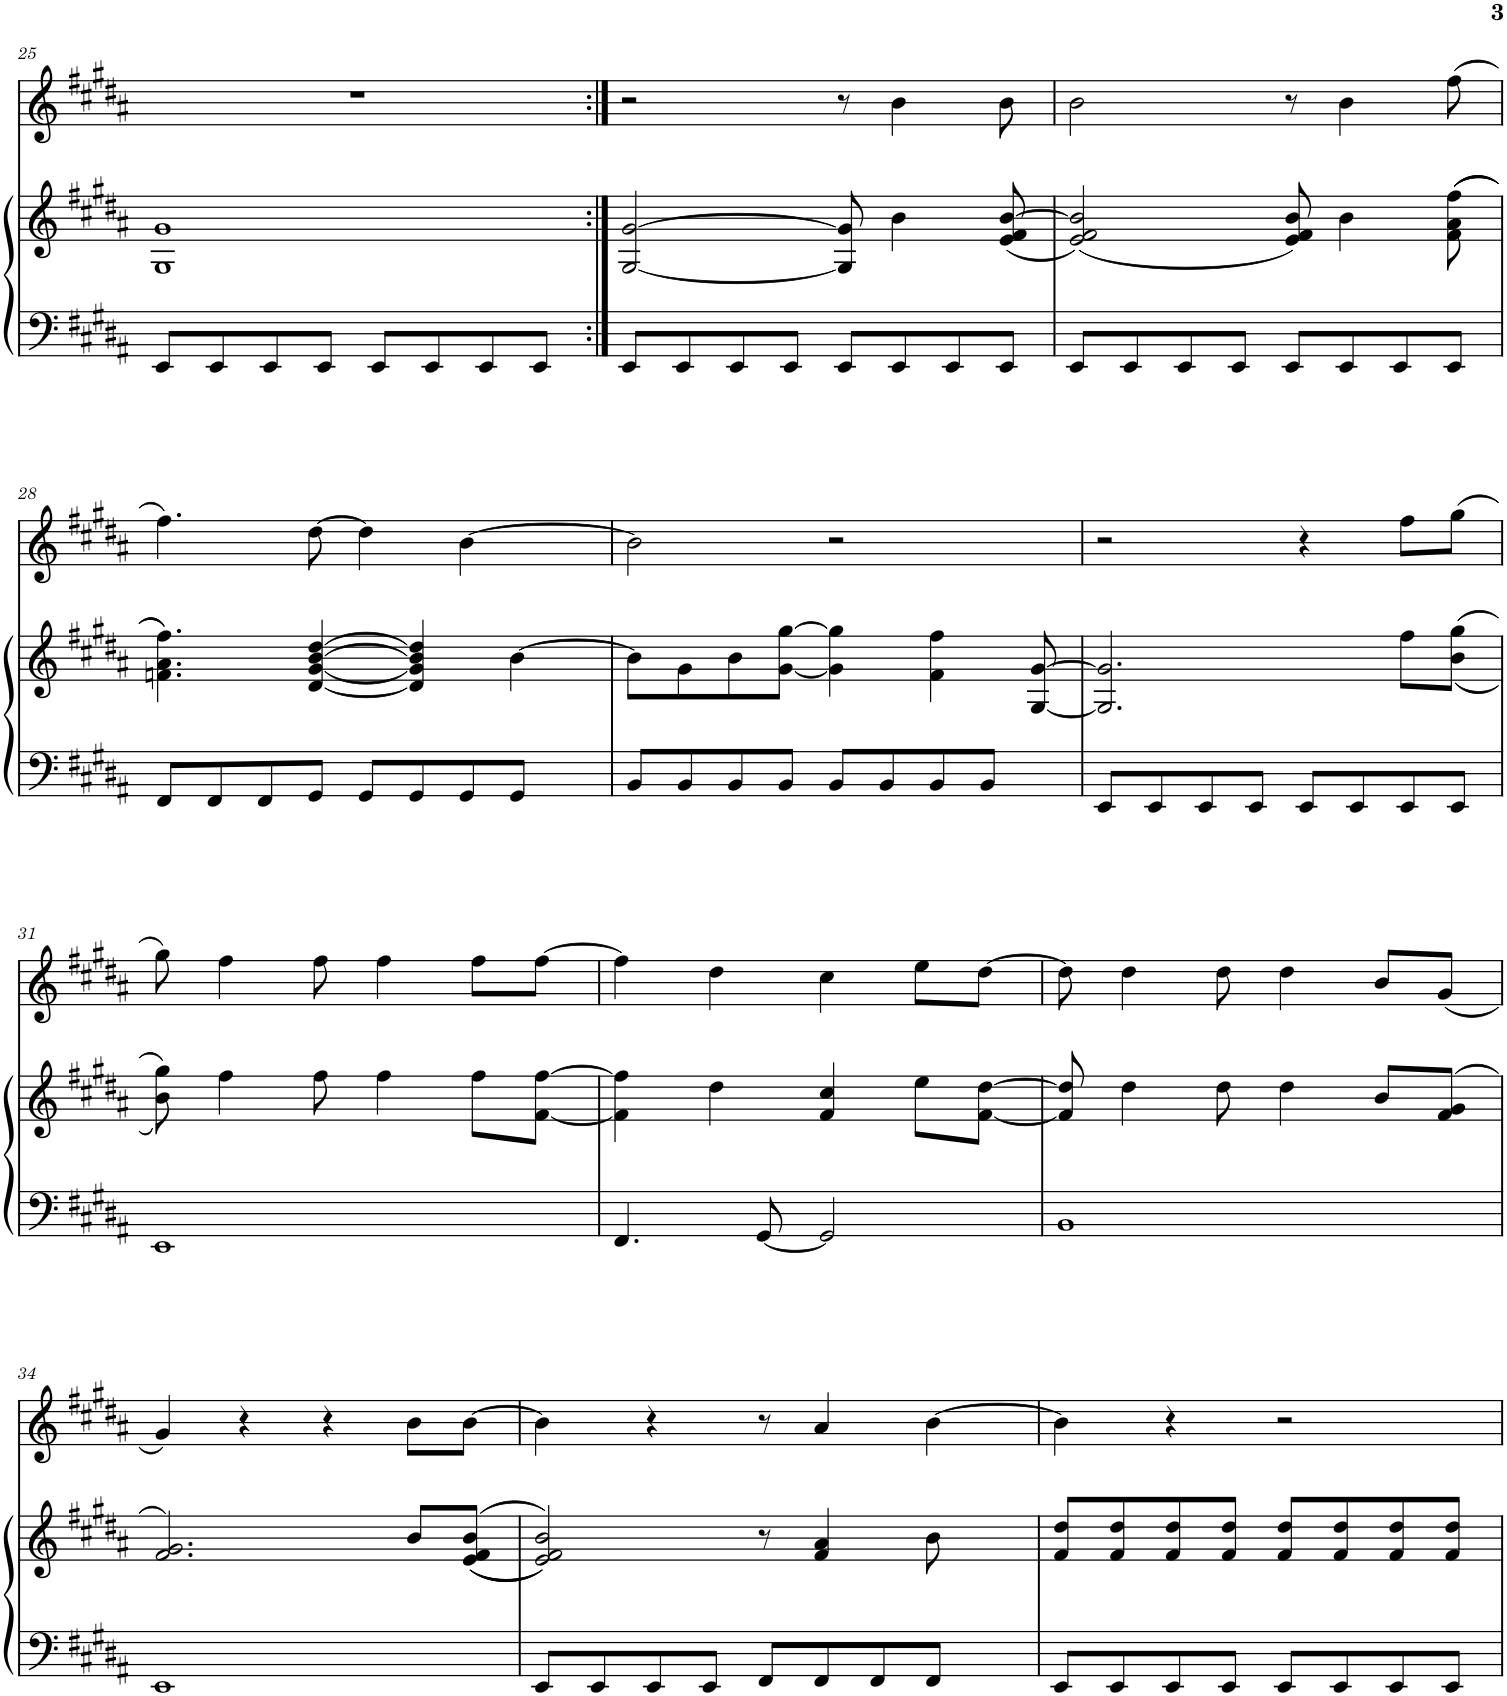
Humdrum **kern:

**kern	**kern	**kern
*part2	*part2	*part1
*staff3	*staff2	*staff1
*I"Piano	*	*I"Voice
*I'Pno	*	*I'V
!!LO:PB:g=z
*clefF4	*clefG2	*clefG2
*k[f#c#g#d#a#]	*k[f#c#g#d#a#]	*k[f#c#g#d#a#]
*M4/4	*M4/4	*M4/4
=25	=25	=25
*	*^	*
8EE/L	1g#	1G#	1r
8EE/	.	.	.
8EE/	.	.	.
8EE/J	.	.	.
8EE/L	.	.	.
8EE/	.	.	.
8EE/	.	.	.
8EE/J	.	.	.
*	*v	*v	*
=26:|!	=26:|!	=26:|!
8EE/L	[2G#/ [2g#/	2r
8EE/	.	.
8EE/	.	.
8EE/J	.	.
8EE/L	8G#/] 8g#/]	8r
8EE/	4b\	4b\
8EE/	.	.
8EE/J	(<8e/ 8f#/ [8b/	8b\
=27	=27	=27
8EE/L	(<2e/ 2f#/ 2b/])	2b\
8EE/	.	.
8EE/	.	.
8EE/J	.	.
8EE/L	8e/ 8f#/ 8b/)	8r
8EE/	4b\	4b\
8EE/	.	.
8EE/J	(>(>8f#\ 8a#\ 8ff#\	(>8ff#\
!!LO:LB:g=z
=28	=28	=28
8FF#/L	4.fn\ 4.a#\ 4.ff#\))	4.ff#\)
8FF#/	.	.
8FF#/	.	.
8GG#/J	[4d#/ [4g#/ [4b/ [4dd#/	[>8dd#\
8GG#/L	.	4dd#\]
8GG#/	4d#/] 4g#/] 4b/] 4dd#/]	.
8GG#/	.	[>4b\
8GG#/J	[>8b\	.
8ryy	8ryy	8ryy
=29	=29	=29
8BB/L	8b\L]	2b\]
8BB/	8b\_	.
8BB/	8g#\	.
8BB/J	8b\	.
8BB/L	[8g#\ [8gg#\J	2r
8BB/	4g#\] 4gg#\]	.
8BB/	.	.
8BB/J	4f#\ 4ff#\	.
8ryy	.	8ryy
8ryy	[8G#/ [8g#/	8ryy
=30	=30	=30
8EE/L	2.G#/] 2.g#/]	2r
8EE/	.	.
8EE/	.	.
8EE/J	.	.
8EE/L	.	4r
8EE/	.	.
8EE/	8ff#\L	8ff#\L
8EE/J	(>(<8b\ 8gg#\J	(>8gg#\J
!!LO:LB:g=z
=31	=31	=31
1EE	8b\ 8gg#\))	8gg#\)
.	4ff#\	4ff#\
.	8ff#\	8ff#\
.	4ff#\	4ff#\
.	8ff#\L	8ff#\L
.	[8f#\ [8ff#\J	[>8ff#\J
=32	=32	=32
4.FF#/	4f#\] 4ff#\]	4ff#\]
.	4dd#\	4dd#\
[<8GG#/	.	.
2GG#/]	4f#/ 4cc#/	4cc#\
.	8ee\L	8ee\L
.	[8f#\ [8dd#\J	[>8dd#\J
=33	=33	=33
1BB	8f#/] 8dd#/]	8dd#\]
.	4dd#\	4dd#\
.	8dd#\	8dd#\
.	4dd#\	4dd#\
.	8b/L	8b/L
.	(>8f#/ 8g#/J	(<8g#/J
!!LO:LB:g=z
=34	=34	=34
1EE	2.f#/ 2.g#/)	4g#/)
.	.	4r
.	.	4r
.	8b/L	8b\L
.	(<(<(>8e/ 8f#/ 8b/J	[>8b\J
=35	=35	=35
8EE/L	2e/ 2f#/ 2b/)))	4b\]
8EE/	.	.
8EE/	.	4r
8EE/J	.	.
8FF#/L	8r	8r
8FF#/	4f#/ 4a#/	4a#/
8FF#/	.	.
8FF#/J	8b\	[>8b\
8ryy	8ryy	8ryy
=36	=36	=36
8EE/L	8f#/ 8dd#/L	4b\]
8EE/	8f#/ 8dd#/	.
8EE/	8f#/ 8dd#/	8b\_
8EE/J	8f#/ 8dd#/J	4r
8EE/L	8f#/ 8dd#/L	.
8EE/	8f#/ 8dd#/	2r
8EE/	8f#/ 8dd#/	.
8EE/J	8f#/ 8dd#/J	.
8ryy	8ryy	.
=	=	=
*-	*-	*-
